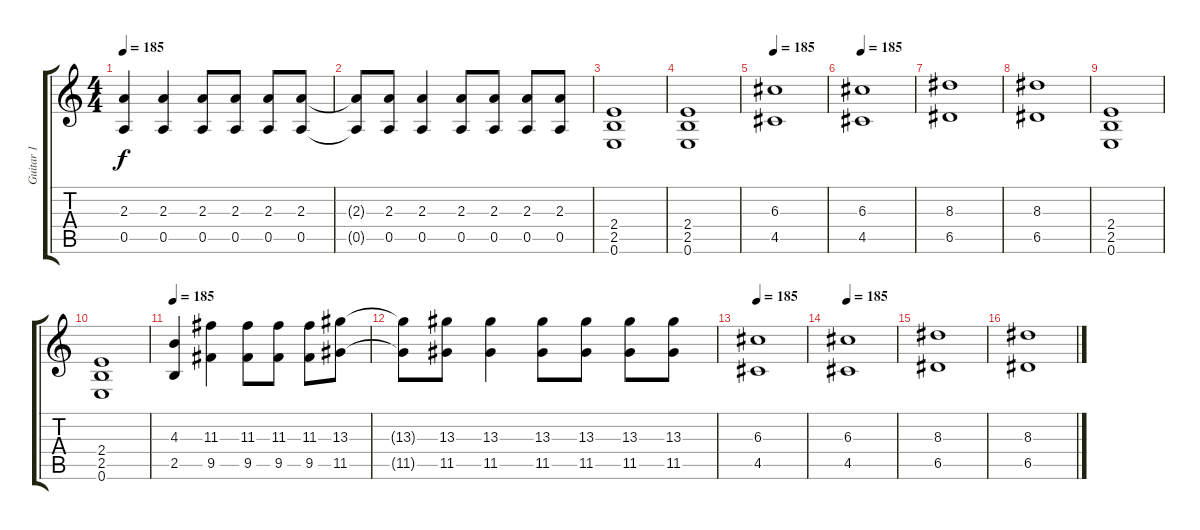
\track ("Guitar 1" "Guitar 1") {instrument electricguitarclean}
\staff {score tabs}
\tuning (E4 B3 G3 D3 A2 E2) {hide}
\ts (4 4)
\tempo 185
\clef g2
\ks c
(2.3 0.5).4{dy f} (2.3 0.5).4 (2.3 0.5).8 (2.3 0.5).8 (2.3 0.5).8 (2.3 0.5).8 |
(2.3{t} 0.5{t}).8 (2.3 0.5).8 (2.3 0.5).4 (2.3 0.5).8 (2.3 0.5).8 (2.3 0.5).8 (2.3 0.5).8 |
(2.4 2.5 0.6).1 |
(2.4 2.5 0.6).1 |
\tempo 185
(6.3 4.5).1{volume 11 instrument overdrivenguitar} |
\tempo 185
(6.3 4.5).1{instrument overdrivenguitar} |
(8.3 6.5).1 |
(8.3 6.5).1 |
(2.4 2.5 0.6).1 |
(2.4 2.5 0.6).1 |
\tempo 185
(4.3 2.5).4{volume 9 instrument overdrivenguitar} (11.3 9.5).4 (11.3 9.5).8 (11.3 9.5).8 (11.3 9.5).8 (13.3 11.5).8 |
(13.3{t} 11.5{t}).8 (13.3 11.5).8 (13.3 11.5).4 (13.3 11.5).8 (13.3 11.5).8 (13.3 11.5).8 (13.3 11.5).8 |
\tempo 185
(6.3 4.5).1{volume 11 instrument overdrivenguitar} |
\tempo 185
(6.3 4.5).1{instrument overdrivenguitar} |
(8.3 6.5).1 |
(8.3 6.5).1
